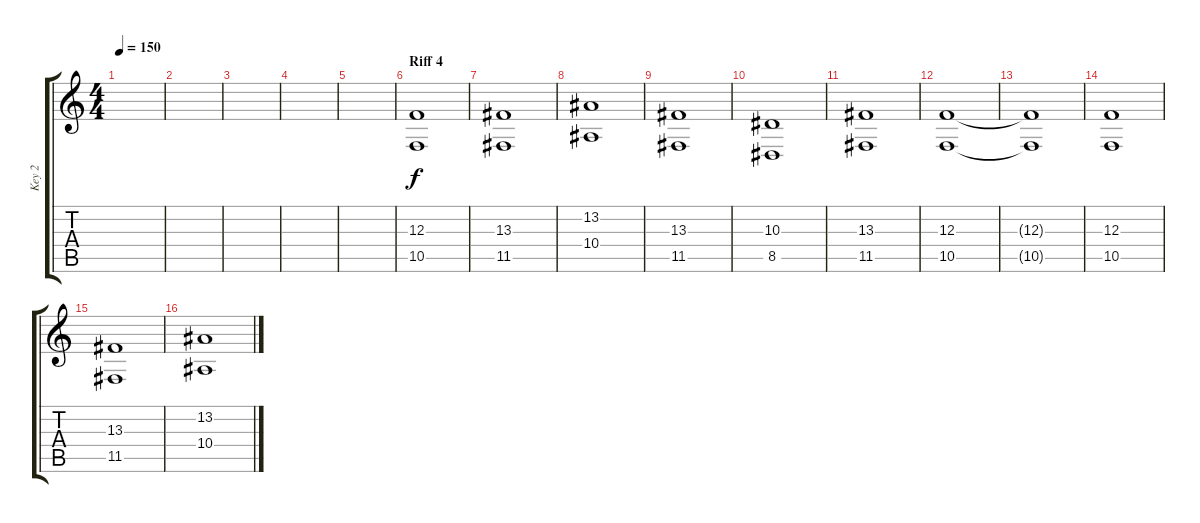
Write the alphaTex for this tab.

\track ("Key 2" "Key 2") {instrument stringensemble2}
\staff {score tabs}
\tuning (D4 A3 F3 C3 G2 D2) {hide}
\ts (4 4)
\tempo 150
\clef g2
\ks c
|
|
|
|
|
\section ("" "Riff 4")
(12.3 10.5).1 |
(13.3 11.5).1 |
(13.2 10.4).1 |
(13.3 11.5).1 |
(10.3 8.5).1 |
(13.3 11.5).1 |
(12.3 10.5).1 |
(12.3{t} 10.5{t}).1 |
(12.3 10.5).1 |
(13.3 11.5).1 |
(13.2 10.4).1
